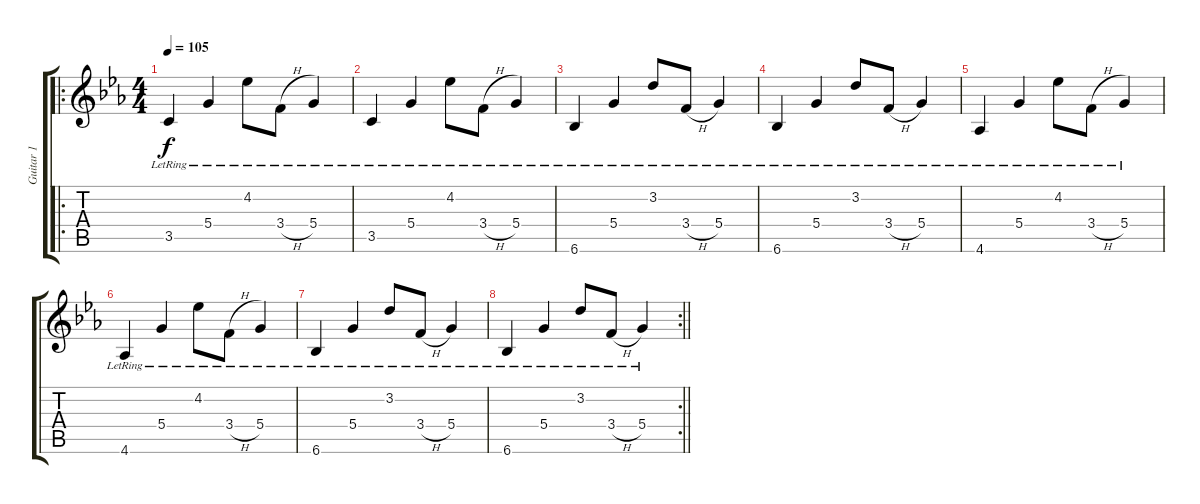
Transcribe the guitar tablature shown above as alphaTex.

\track ("Guitar 1" "Guitar 1") {instrument electricguitarjazz}
\staff {score tabs}
\tuning (E4 B3 G3 D3 A2 E2) {hide}
\ro
\ts (4 4)
\tempo 105
\clef g2
\ks cminor
3.5{lr}.4{dy f} 5.4{lr}.4 4.2{lr}.8 3.4{h lr}.8 5.4{lr}.4 |
3.5{lr}.4 5.4{lr}.4 4.2{lr}.8 3.4{h lr}.8 5.4{lr}.4 |
6.6{lr}.4 5.4{lr}.4 3.2{lr}.8 3.4{h lr}.8 5.4{lr}.4 |
6.6{lr}.4 5.4{lr}.4 3.2{lr}.8 3.4{h lr}.8 5.4{lr}.4 |
4.6{lr}.4 5.4{lr}.4 4.2{lr}.8 3.4{h lr}.8 5.4{lr}.4 |
4.6{lr}.4 5.4{lr}.4 4.2{lr}.8 3.4{h lr}.8 5.4{lr}.4 |
6.6{lr}.4 5.4{lr}.4 3.2{lr}.8 3.4{h lr}.8 5.4{lr}.4 |
\rc 2
\barLineRight lightlight
6.6{lr}.4 5.4{lr}.4 3.2{lr}.8 3.4{h lr}.8 5.4{lr}.4
